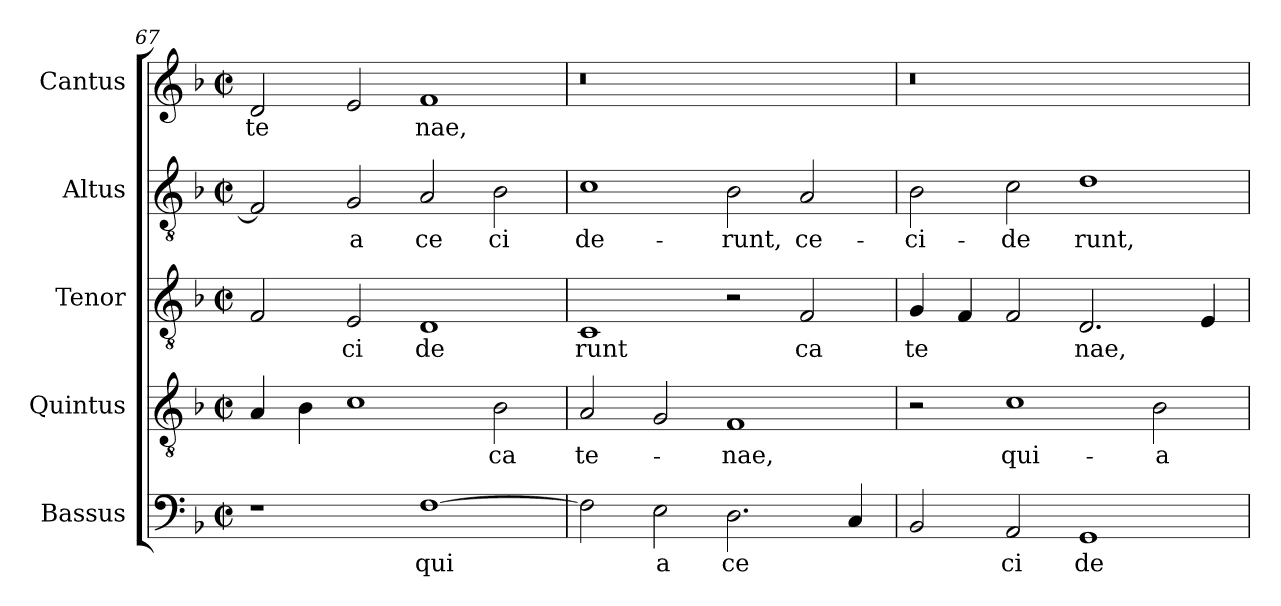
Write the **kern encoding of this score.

**kern	**text	**kern	**text	**kern	**text	**kern	**text	**kern	**text
*part5	*part5	*part4	*part4	*part3	*part3	*part2	*part2	*part1	*part1
*staff5	*staff5	*staff4	*staff4	*staff3	*staff3	*staff2	*staff2	*staff1	*staff1
*I"Bassus	*	*I"Quintus	*	*I"Tenor	*	*I"Altus	*	*I"Cantus	*
*clefF4	*	*clefGv2	*	*clefGv2	*	*clefGv2	*	*clefG2	*
*k[b-]	*	*k[b-]	*	*k[b-]	*	*k[b-]	*	*k[b-]	*
*F:	*	*F:	*	*F:	*	*F:	*	*F:	*
*M2/2	*	*M2/2	*	*M2/2	*	*M2/2	*	*M2/2	*
*met(c|)	*	*met(c|)	*	*met(c|)	*	*met(c|)	*	*met(c|)	*
=67	=67	=67	=67	=67	=67	=67	=67	=67	=67
!	!	!	!	!	!	!	!	!	!LO:LY:b:cj
1r	.	4A/	.	2F/	.	2F/]	.	2d/	te
.	.	4B-\	.	.	.	.	.	.	.
!	!	!	!	!	!LO:LY:b:cj	!	!LO:LY:b:cj	!	!
.	.	1c	.	2E/	ci	2G/	a	2e/	.
!	!LO:LY:b:cj	!	!	!	!LO:LY:b:cj	!	!LO:LY:b:cj	!	!LO:LY:b:cj
[>1F	qui	.	.	1D	de	2A/	ce	1f	nae,
!	!	!	!LO:LY:b:cj	!	!	!	!LO:LY:b:cj	!	!
.	.	2B-\	ca	.	.	2B-\	ci	.	.
!!LO:PB:g=z
=68	=68	=68	=68	=68	=68	=68	=68	=68	=68
!	!	!	!LO:LY:b:cj	!	!LO:LY:b:cj	!	!LO:LY:b:cj	!	!
2F\]	.	2A/	te-	1C	runt	1c	de-	0r	.
!	!LO:LY:b:cj	!	!	!	!	!	!	!	!
2E\	a	2G/	.	.	.	.	.	.	.
!	!LO:LY:b:cj	!	!LO:LY:b:cj	!	!	!	!LO:LY:b:cj	!	!
2.D\	ce	1F	-nae,	2r	.	2B-\	-runt,	.	.
!	!	!	!	!	!LO:LY:b:cj	!	!LO:LY:b:cj	!	!
.	.	.	.	2F/	ca	2A/	ce-	.	.
4C/	.	.	.	.	.	.	.	.	.
=69	=69	=69	=69	=69	=69	=69	=69	=69	=69
!	!	!	!	!	!LO:LY:b:cj	!	!LO:LY:b:cj	!	!
2BB-/	.	2r	.	4G/	te	2B-\	-ci-	0r	.
.	.	.	.	4F/	.	.	.	.	.
!	!LO:LY:b:cj	!	!LO:LY:b:cj	!	!	!	!LO:LY:b:cj	!	!
2AA/	ci	1c	qui-	2F/	.	2c\	-de	.	.
!	!LO:LY:b:cj	!	!	!	!LO:LY:b	!	!LO:LY:b:cj	!	!
1GG	de	.	.	2.D/	nae,	1d	runt,	.	.
!	!	!	!LO:LY:b:cj	!	!	!	!	!	!
.	.	2B-\	-a	.	.	.	.	.	.
.	.	.	.	4E/	.	.	.	.	.
=	=	=	=	=	=	=	=	=	=
*-	*-	*-	*-	*-	*-	*-	*-	*-	*-
